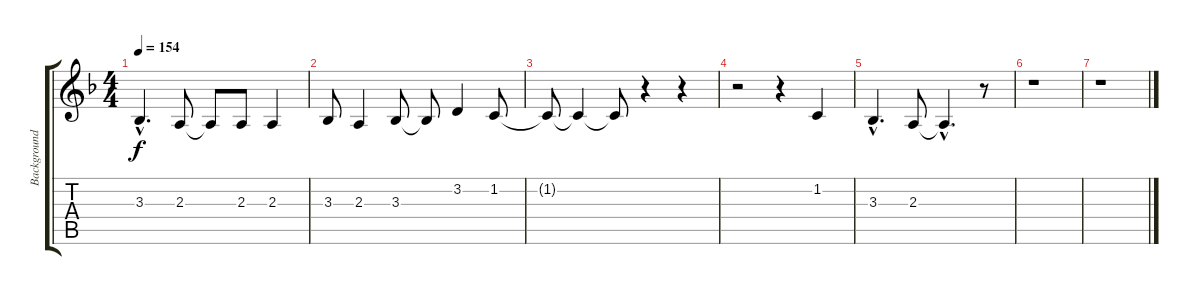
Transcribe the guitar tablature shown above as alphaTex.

\track ("Background voice" "Background") {instrument oboe}
\staff {score tabs}
\tuning (E4 B3 G3 D3 A2 E2) {hide}
\ts (4 4)
\tempo 154
\clef g2
\ks f
3.3{hac}.4{d dy f} 2.3.8 2.3{t}.8 2.3.8 2.3.4 |
3.3.8 2.3.4 3.3.8 3.3{t}.8 3.2.4 1.2.8 |
1.2{t}.8{volume 0} 1.2{t}.4 1.2{t}.8 r.4 r.4 |
r.2 r.4 1.2.4 |
3.3{hac}.4{d} 2.3.8 2.3{hac t}.4{d} r.8 |
r.1 |
r.1
